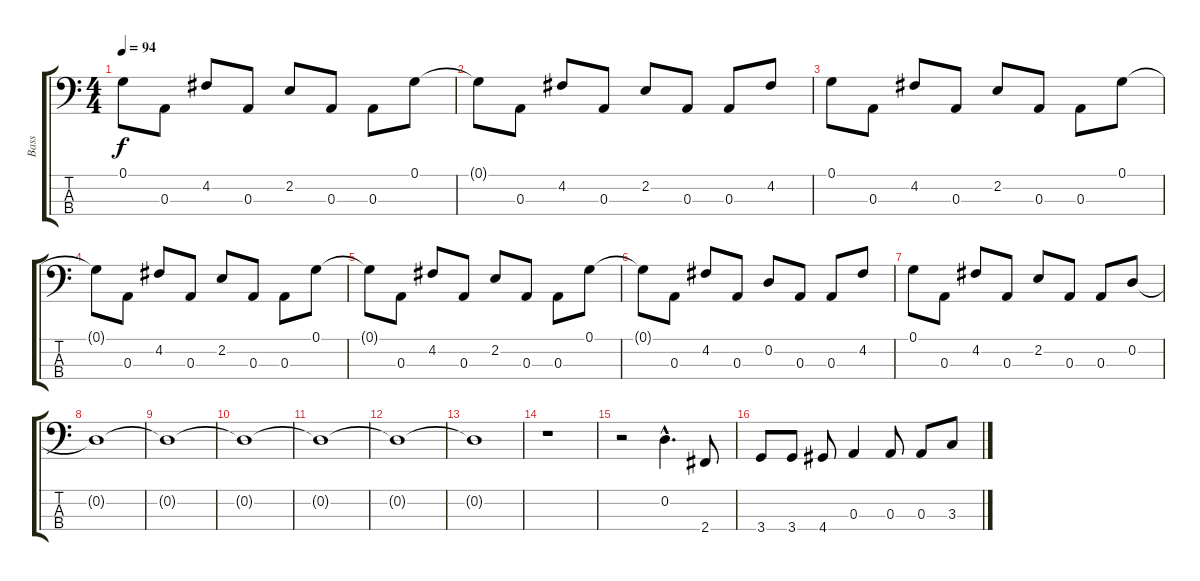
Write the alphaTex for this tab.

\track ("Bass" "Bass") {instrument electricbassfinger}
\staff {score tabs}
\tuning (G2 D2 A1 E1) {hide}
\ts (4 4)
\tempo 94
\clef f4
\ks c
0.1{t}.8{dy f} 0.3.8 4.2.8 0.3.8 2.2.8 0.3.8 0.3.8 0.1.8 |
0.1{t}.8 0.3.8 4.2.8 0.3.8 2.2.8 0.3.8 0.3.8 4.2.8 |
0.1.8 0.3.8 4.2.8 0.3.8 2.2.8 0.3.8 0.3.8 0.1.8 |
0.1{t}.8 0.3.8 4.2.8 0.3.8 2.2.8 0.3.8 0.3.8 0.1.8 |
0.1{t}.8 0.3.8 4.2.8 0.3.8 2.2.8 0.3.8 0.3.8 0.1.8 |
0.1{t}.8 0.3.8 4.2.8 0.3.8 0.2.8 0.3.8 0.3.8 4.2.8 |
0.1.8 0.3.8 4.2.8 0.3.8 2.2.8 0.3.8 0.3.8 0.2.8 |
0.2{t}.1 |
0.2{t}.1 |
0.2{t}.1 |
0.2{t}.1 |
0.2{t}.1 |
0.2{t}.1 |
r.1 |
r.2 0.2{hac}.4{d} 2.4.8 |
3.4.8 3.4.8 4.4.8 0.3.4 0.3.8 0.3.8 3.3.8
